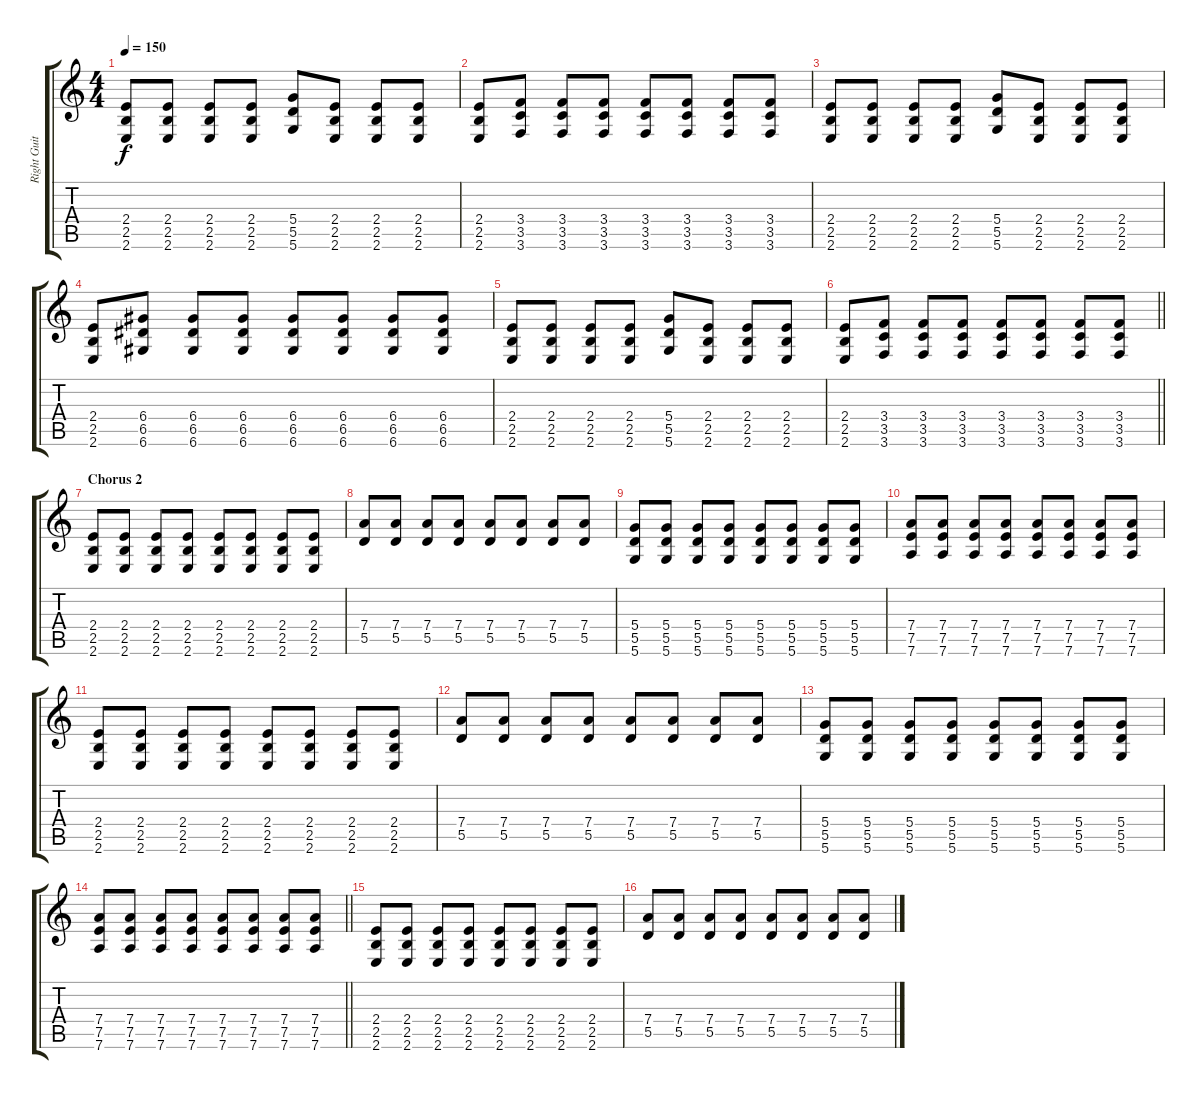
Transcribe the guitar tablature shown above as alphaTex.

\track ("Right Guitar" "Right Guit") {instrument overdrivenguitar}
\staff {score tabs}
\tuning (E4 B3 G3 D3 A2 D2) {hide}
\ts (4 4)
\tempo 150
\clef g2
\ks c
(2.4 2.5 2.6).8{dy f} (2.4 2.5 2.6).8 (2.4 2.5 2.6).8 (2.4 2.5 2.6).8 (5.4 5.5 5.6).8 (2.4 2.5 2.6).8 (2.4 2.5 2.6).8 (2.4 2.5 2.6).8 |
(2.4 2.5 2.6).8 (3.4 3.5 3.6).8 (3.4 3.5 3.6).8 (3.4 3.5 3.6).8 (3.4 3.5 3.6).8 (3.4 3.5 3.6).8 (3.4 3.5 3.6).8 (3.4 3.5 3.6).8 |
(2.4 2.5 2.6).8 (2.4 2.5 2.6).8 (2.4 2.5 2.6).8 (2.4 2.5 2.6).8 (5.4 5.5 5.6).8 (2.4 2.5 2.6).8 (2.4 2.5 2.6).8 (2.4 2.5 2.6).8 |
(2.4 2.5 2.6).8 (6.4 6.5 6.6).8 (6.4 6.5 6.6).8 (6.4 6.5 6.6).8 (6.4 6.5 6.6).8 (6.4 6.5 6.6).8 (6.4 6.5 6.6).8 (6.4 6.5 6.6).8 |
(2.4 2.5 2.6).8 (2.4 2.5 2.6).8 (2.4 2.5 2.6).8 (2.4 2.5 2.6).8 (5.4 5.5 5.6).8 (2.4 2.5 2.6).8 (2.4 2.5 2.6).8 (2.4 2.5 2.6).8 |
\barLineRight lightlight
(2.4 2.5 2.6).8 (3.4 3.5 3.6).8 (3.4 3.5 3.6).8 (3.4 3.5 3.6).8 (3.4 3.5 3.6).8 (3.4 3.5 3.6).8 (3.4 3.5 3.6).8 (3.4 3.5 3.6).8 |
\section ("" "Chorus 2")
(2.4 2.5 2.6).8{volume 13 balance 8} (2.4 2.5 2.6).8 (2.4 2.5 2.6).8 (2.4 2.5 2.6).8 (2.4 2.5 2.6).8 (2.4 2.5 2.6).8 (2.4 2.5 2.6).8 (2.4 2.5 2.6).8 |
(7.4 5.5).8 (7.4 5.5).8 (7.4 5.5).8 (7.4 5.5).8 (7.4 5.5).8 (7.4 5.5).8 (7.4 5.5).8 (7.4 5.5).8 |
(5.4 5.5 5.6).8 (5.4 5.5 5.6).8 (5.4 5.5 5.6).8 (5.4 5.5 5.6).8 (5.4 5.5 5.6).8 (5.4 5.5 5.6).8 (5.4 5.5 5.6).8 (5.4 5.5 5.6).8 |
(7.4 7.5 7.6).8 (7.4 7.5 7.6).8 (7.4 7.5 7.6).8 (7.4 7.5 7.6).8 (7.4 7.5 7.6).8 (7.4 7.5 7.6).8 (7.4 7.5 7.6).8 (7.4 7.5 7.6).8 |
(2.4 2.5 2.6).8 (2.4 2.5 2.6).8 (2.4 2.5 2.6).8 (2.4 2.5 2.6).8 (2.4 2.5 2.6).8 (2.4 2.5 2.6).8 (2.4 2.5 2.6).8 (2.4 2.5 2.6).8 |
(7.4 5.5).8 (7.4 5.5).8 (7.4 5.5).8 (7.4 5.5).8 (7.4 5.5).8 (7.4 5.5).8 (7.4 5.5).8 (7.4 5.5).8 |
(5.4 5.5 5.6).8 (5.4 5.5 5.6).8 (5.4 5.5 5.6).8 (5.4 5.5 5.6).8 (5.4 5.5 5.6).8 (5.4 5.5 5.6).8 (5.4 5.5 5.6).8 (5.4 5.5 5.6).8 |
\barLineRight lightlight
(7.4 7.5 7.6).8 (7.4 7.5 7.6).8 (7.4 7.5 7.6).8 (7.4 7.5 7.6).8 (7.4 7.5 7.6).8 (7.4 7.5 7.6).8 (7.4 7.5 7.6).8 (7.4 7.5 7.6).8 |
(2.4 2.5 2.6).8 (2.4 2.5 2.6).8 (2.4 2.5 2.6).8 (2.4 2.5 2.6).8 (2.4 2.5 2.6).8 (2.4 2.5 2.6).8 (2.4 2.5 2.6).8 (2.4 2.5 2.6).8 |
(7.4 5.5).8 (7.4 5.5).8 (7.4 5.5).8 (7.4 5.5).8 (7.4 5.5).8 (7.4 5.5).8 (7.4 5.5).8 (7.4 5.5).8
